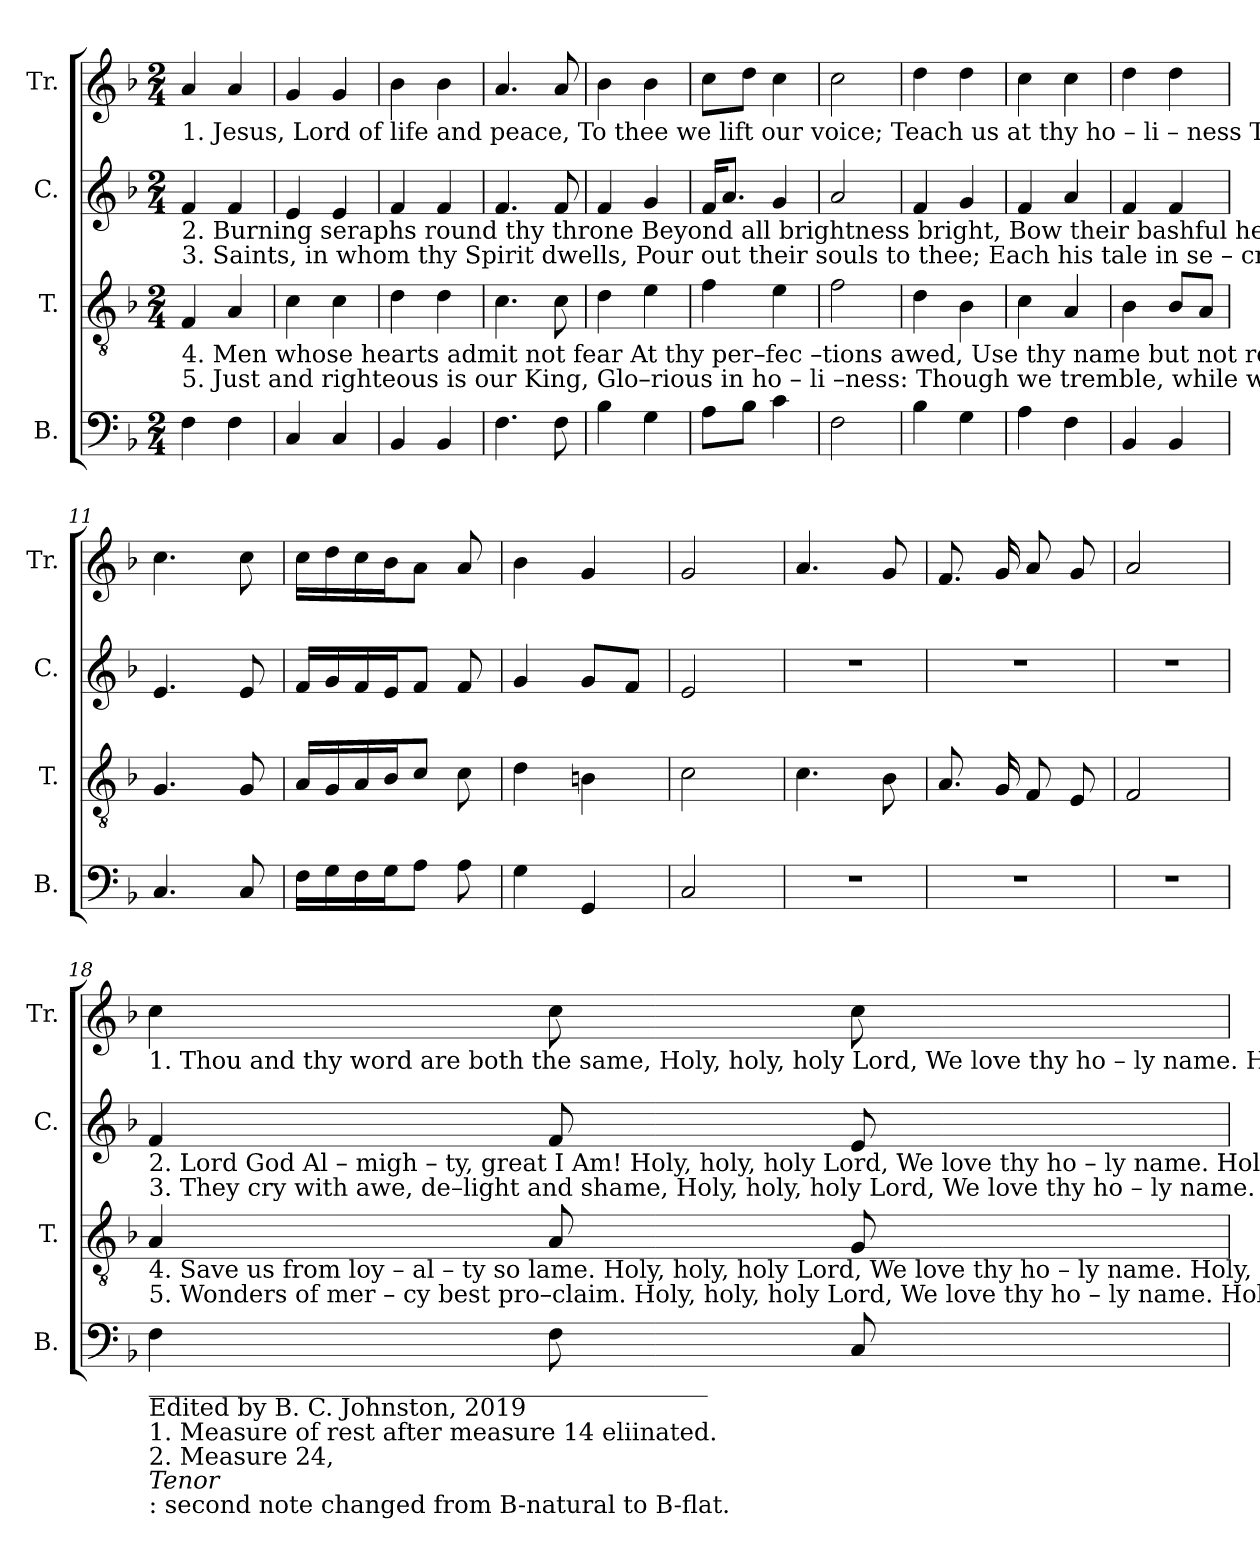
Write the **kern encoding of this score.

**kern	**kern	**kern	**kern
*part4	*part3	*part2	*part1
*staff4	*staff3	*staff2	*staff1
*I"B.	*I"T.	*I"C.	*I"Tr.
*I'B.	*I'T.	*I'C.	*I'Tr.
*clefF4	*clefGv2	*clefG2	*clefG2
*k[b-]	*k[b-]	*k[b-]	*k[b-]
*M2/4	*M2/4	*M2/4	*M2/4
*MM110	*MM110	*MM110	*MM110
=1	=1	=1	=1
!	!	!	!LO:TX:b:t=1. Jesus,  Lord of  life  and peace, To   thee we   lift   our voice;  Teach us  at   thy   ho – li  –   ness   To      trem         –         ble     and     re  –  joice.  Sweet  and  ter –ri –ble's  thy word;
!	!	!LO:TX:b:t=2. Burning seraphs round thy throne  Beyond all brightness bright,  Bow their bashful heads, and own  Their  own _________ di  –  min – ished   light.  Worthy    thou   to   be   a  –  dored,	!
!	!	!LO:TX:b:t=3. Saints, in whom thy Spirit dwells,  Pour out their souls to  thee;  Each his  tale  in  se – cret     tells,  And   sighs ________  to      be       set     free. Christ admired, themselves abhorred,	!
!	!LO:TX:b:t=4. Men whose hearts admit not fear  At  thy  per–fec –tions awed, Use thy name but not re   –   vere  The    ho           –           ly      child   of       God;  These  thy  kingdom  own  in   word&colon;	!	!
!	!LO:TX:b:t=5. Just and righteous is  our  King,  Glo–rious  in   ho  –  li  –ness&colon;  Though we tremble, while we sing.  We   would ________ not    wish   it        less.  Souls by whom the truth's explored	!	!
4F!\	4F!/	4f!/	4a!/
4F!\	4A!/	4f!/	4a!/
=2	=2	=2	=2
4C!/	4c!\	4e!/	4g!/
4C!/	4c!\	4e!/	4g!/
=3	=3	=3	=3
4BB-!/	4d!\	4f!/	4b-!\
4BB-!/	4d!\	4f!/	4b-!\
=4	=4	=4	=4
4.F!\	4.c!\	4.f!/	4.a!/
8F!\	8c!\	8f!/	8a!/
=5	=5	=5	=5
4B-!\	4d!\	4f!/	4b-!\
4G!\	4e!\	4g!/	4b-!\
=6	=6	=6	=6
8A!\L	4f!\	16f!/KL	8cc!\L
.	.	8.a!/J	.
8B-!\J	.	.	8dd!\J
4c!\	4e!\	4g!/	4cc!\
=7	=7	=7	=7
2F!\	2f!\	2a!/	2cc!\
=8	=8	=8	=8
4B-!\	4d!\	4f!/	4dd!\
4G!\	4B-!\	4g!/	4dd!\
=9	=9	=9	=9
4A!\	4c!\	4f!/	4cc!\
4F!\	4A!/	4a!/	4cc!\
=10	=10	=10	=10
4BB-!/	4B-!\	4f!/	4dd!\
4BB-!/	8B-!/L	4f!/	4dd!\
.	8A!/J	.	.
=11	=11	=11	=11
4.C!/	4.G!/	4.e!/	4.cc!\
8C!/	8G!/	8e!/	8cc!\
=12	=12	=12	=12
16F!\LL	16A!/LL	16f!/LL	16cc!\LL
16G!\	16G!/	16g!/	16dd!\
16F!\	16A!/	16f!/	16cc!\
16G!\J	16B-!/J	16e!/J	16b-!\J
8A!\J	8c!/J	8f!/J	8a!\J
8A!\	8c!\	8f!/	8a!/
=13	=13	=13	=13
4G!\	4d!\	4g!/	4b-!\
4GG!/	4Bn!\	8g!/L	4g!/
.	.	8f!/J	.
=14	=14	=14	=14
2C!/	2c!\	2e!/	2g!/
=15	=15	=15	=15
2r	4.c!\	2r	4.a!/
.	8B-!\	.	8g!/
=16	=16	=16	=16
2r	8.A!/	2r	8.f!/
.	16G!/	.	16g!/
.	8F!/	.	8a!/
.	8E!/	.	8g!/
=17	=17	=17	=17
2r	2F!/	2r	2a!/
!!LO:LB:g=z
=18	=18	=18	=18
!	!	!	!LO:TX:b:t=1. Thou  and  thy  word   are   both   the  same,  Holy,     holy,        holy     Lord,  We   love  thy       ho  – ly        name.   Holy,    holy,      ho – ly        Lord,  We   love      thy       holy    name.
!	!	!LO:TX:b:t=2. Lord God Al – migh – ty,  great    I     Am!     Holy,     holy,        holy     Lord,  We   love  thy       ho  – ly        name.   Holy,    holy,      ho – ly        Lord,  We   love      thy       holy    name.	!
!	!	!LO:TX:b:t=3. They cry with  awe,  de–light  and  shame,   Holy,     holy,        holy     Lord,  We   love  thy       ho  – ly        name.   Holy,    holy,      ho – ly        Lord,  We   love      thy       holy    name.	!
!	!LO:TX:b:t=4. Save us  from  loy  – al  –  ty       so  lame.   Holy,     holy,        holy     Lord,  We   love  thy       ho  – ly        name.   Holy,    holy,      ho – ly        Lord,  We   love      thy       holy    name.	!	!
!	!LO:TX:b:t=5. Wonders  of    mer – cy     best   pro–claim.  Holy,     holy,        holy     Lord,  We   love  thy       ho  – ly        name.   Holy,    holy,      ho – ly        Lord,  We   love      thy       holy    name.	!	!
!LO:TX:b:t=______________________________________________	!	!	!
!LO:TX:b:t=Edited by B. C. Johnston, 2019	!	!	!
!LO:TX:b:t=1. Measure of rest after measure 14 eliinated.	!	!	!
!LO:TX:b:t=2. Measure 24,	!	!	!
!LO:TX:b:i:t=Tenor	!	!	!
!LO:TX:b:t=&colon; second note changed from B-natural to B-flat.	!	!	!
4F!\	4A!/	4f!/	4cc!\
8F!\	8A!/	8f!/	8cc!\
8C!/	8G!/	8e!/	8cc!\
=	=	=	=
*-	*-	*-	*-
